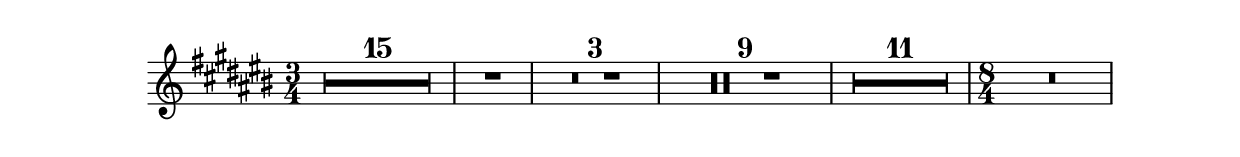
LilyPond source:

\version "1.9.2"
\header{

texidoc="
Multiple measure rests do not collide with barlines and clefs.  They
are not expanded when you set @code{Score.skipBars}.  Although the
multi-measure-rest is a Spanner, minimum distances are set to keep it
colliding from barlines. 

Rests over measures during longer than 2 wholes use breve rests. When
more than 10 or more measures (tunable through @code{expand-limit})
are used then a different symbol is used.

"
}


\score { \notes {
    \time 3/4 \key cis \major
    R2.*15
  
    R2.
    R2.*3
    R2.*9
    R2.*11

\time 8/4 R1*2
}
	\paper {
	\translator {
		\ScoreContext
		skipBars = ##t
	}
	raggedright = ##t	
	}
}

